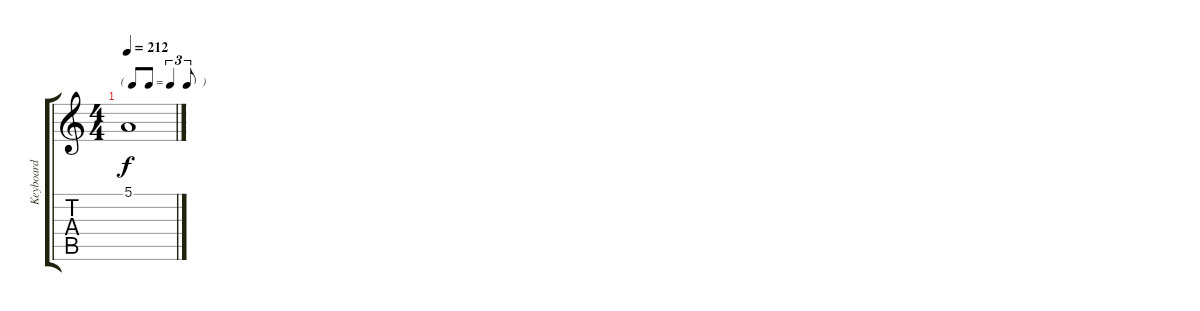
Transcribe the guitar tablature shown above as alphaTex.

\track ("Keyboard" "Keyboard") {instrument churchorgan}
\staff {score tabs}
\tuning (E4 B3 G3 D3 A2 E2) {hide}
\ts (4 4)
\tf triplet8th
\tempo 212
\clef g2
\ks c
5.1{t}.1{dy f}
